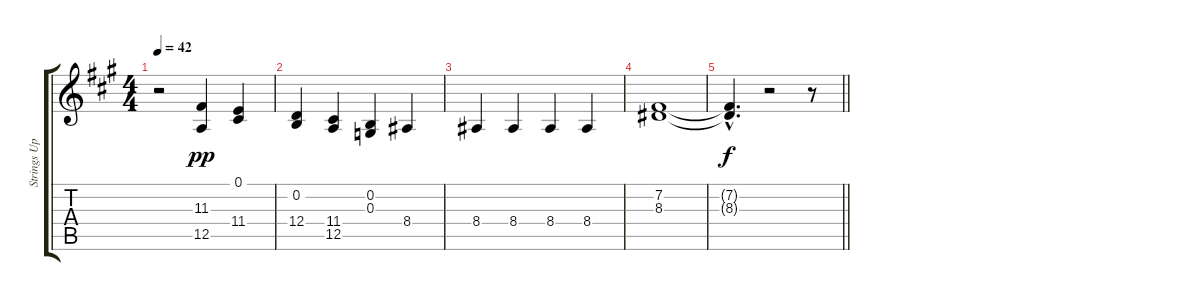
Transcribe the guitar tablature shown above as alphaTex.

\track ("Strings Upper" "Strings Up") {instrument stringensemble1}
\staff {score tabs}
\tuning (E4 B3 G3 D3 A2 E2) {hide}
\ts (4 4)
\tempo 42
\clef g2
\ks a
r.2{dy pp} (11.3 12.5).4 (0.1 11.4).4 |
(0.2 12.4).4 (11.4 12.5).4 (0.2 0.3).4 8.4.4 |
8.4.4 8.4.4 8.4.4 8.4.4 |
(7.2 8.3).1 |
\barLineRight lightlight
(7.2{hac t} 8.3{hac t}).4{d dy f} r.2 r.8
